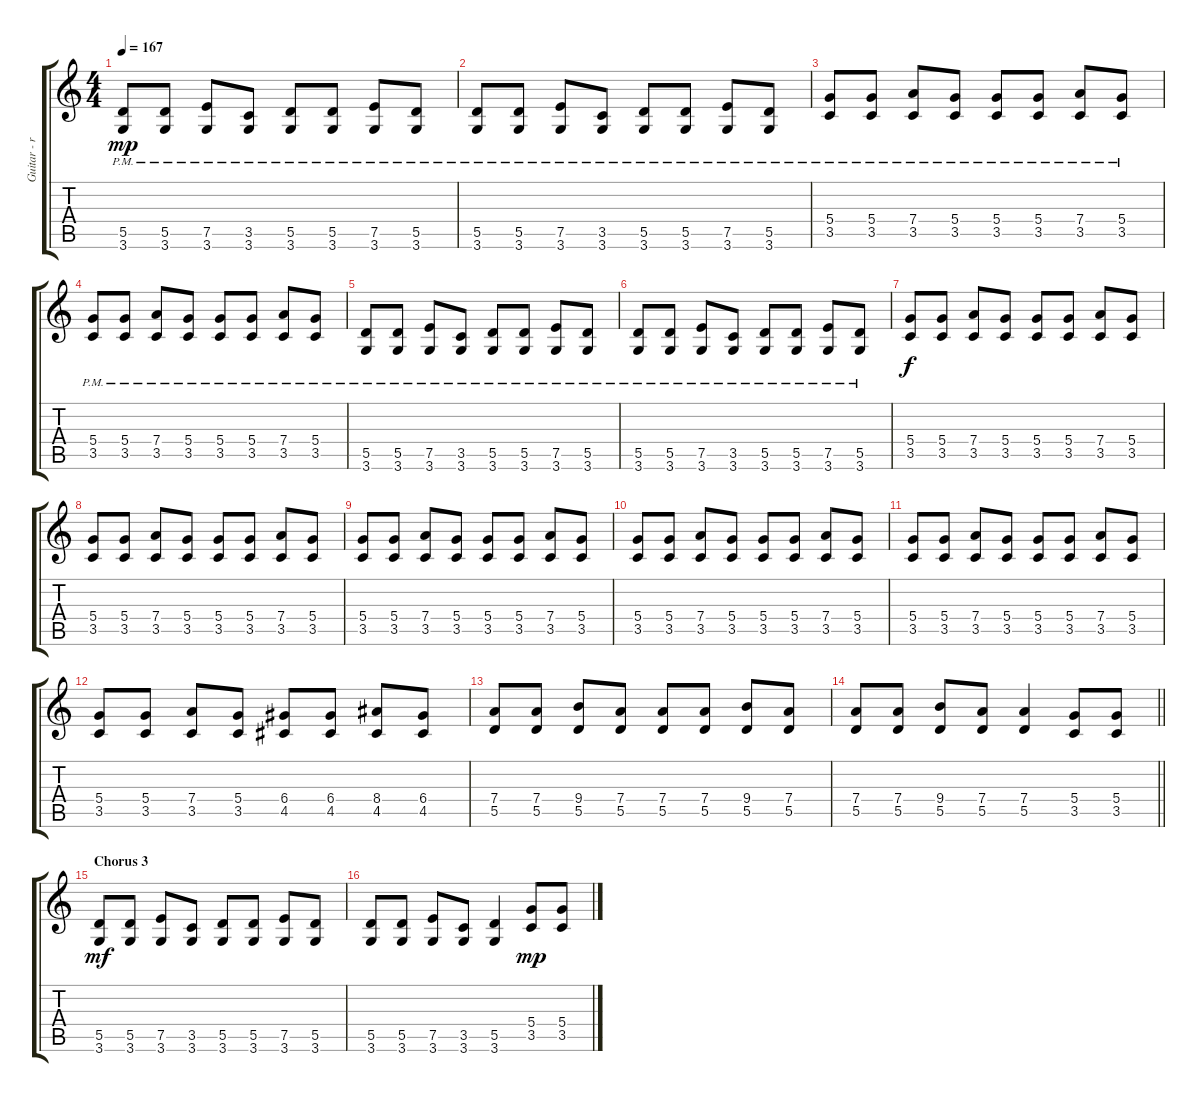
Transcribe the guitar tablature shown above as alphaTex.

\track ("Guitar - right" "Guitar - r") {instrument overdrivenguitar}
\staff {score tabs}
\tuning (E4 B3 G3 D3 A2 E2) {hide}
\ts (4 4)
\tempo 167
\clef g2
\ks aminor
(5.5{pm} 3.6{pm}).8{dy mp} (5.5{pm} 3.6{pm}).8 (7.5{pm} 3.6{pm}).8 (3.5{pm} 3.6{pm}).8 (5.5{pm} 3.6{pm}).8 (5.5{pm} 3.6{pm}).8 (7.5{pm} 3.6{pm}).8 (5.5{pm} 3.6{pm}).8 |
(5.5{pm} 3.6{pm}).8 (5.5{pm} 3.6{pm}).8 (7.5{pm} 3.6{pm}).8 (3.5{pm} 3.6{pm}).8 (5.5{pm} 3.6{pm}).8 (5.5{pm} 3.6{pm}).8 (7.5{pm} 3.6{pm}).8 (5.5{pm} 3.6{pm}).8 |
(5.4{pm} 3.5{pm}).8 (5.4{pm} 3.5{pm}).8 (7.4{pm} 3.5{pm}).8 (5.4{pm} 3.5{pm}).8 (5.4{pm} 3.5{pm}).8 (5.4{pm} 3.5{pm}).8 (7.4{pm} 3.5{pm}).8 (5.4{pm} 3.5{pm}).8 |
(5.4{pm} 3.5{pm}).8 (5.4{pm} 3.5{pm}).8 (7.4{pm} 3.5{pm}).8 (5.4{pm} 3.5{pm}).8 (5.4{pm} 3.5{pm}).8 (5.4{pm} 3.5{pm}).8 (7.4{pm} 3.5{pm}).8 (5.4{pm} 3.5{pm}).8 |
(5.5{pm} 3.6{pm}).8 (5.5{pm} 3.6{pm}).8 (7.5{pm} 3.6{pm}).8 (3.5{pm} 3.6{pm}).8 (5.5{pm} 3.6{pm}).8 (5.5{pm} 3.6{pm}).8 (7.5{pm} 3.6{pm}).8 (5.5{pm} 3.6{pm}).8 |
(5.5{pm} 3.6{pm}).8 (5.5{pm} 3.6{pm}).8 (7.5{pm} 3.6{pm}).8 (3.5{pm} 3.6{pm}).8 (5.5{pm} 3.6{pm}).8 (5.5{pm} 3.6{pm}).8 (7.5{pm} 3.6{pm}).8 (5.5{pm} 3.6{pm}).8 |
(5.4 3.5).8{dy f volume 5} (5.4 3.5).8 (7.4 3.5).8 (5.4 3.5).8 (5.4 3.5).8 (5.4 3.5).8 (7.4 3.5).8 (5.4 3.5).8 |
(5.4 3.5).8 (5.4 3.5).8 (7.4 3.5).8 (5.4 3.5).8 (5.4 3.5).8 (5.4 3.5).8 (7.4 3.5).8 (5.4 3.5).8 |
(5.4 3.5).8 (5.4 3.5).8 (7.4 3.5).8 (5.4 3.5).8 (5.4 3.5).8 (5.4 3.5).8 (7.4 3.5).8 (5.4 3.5).8 |
(5.4 3.5).8 (5.4 3.5).8 (7.4 3.5).8 (5.4 3.5).8 (5.4 3.5).8 (5.4 3.5).8 (7.4 3.5).8 (5.4 3.5).8 |
(5.4 3.5).8 (5.4 3.5).8 (7.4 3.5).8 (5.4 3.5).8 (5.4 3.5).8 (5.4 3.5).8 (7.4 3.5).8 (5.4 3.5).8 |
(5.4 3.5).8 (5.4 3.5).8 (7.4 3.5).8 (5.4 3.5).8 (6.4 4.5).8 (6.4 4.5).8 (8.4 4.5).8 (6.4 4.5).8 |
(7.4 5.5).8 (7.4 5.5).8 (9.4 5.5).8 (7.4 5.5).8 (7.4 5.5).8 (7.4 5.5).8 (9.4 5.5).8 (7.4 5.5).8 |
\barLineRight lightlight
(7.4 5.5).8 (7.4 5.5).8 (9.4 5.5).8 (7.4 5.5).8 (7.4 5.5).4 (5.4 3.5).8 (5.4 3.5).8 |
\section ("" "Chorus 3")
(5.5 3.6).8{dy mf} (5.5 3.6).8 (7.5 3.6).8 (3.5 3.6).8 (5.5 3.6).8 (5.5 3.6).8 (7.5 3.6).8 (5.5 3.6).8 |
(5.5 3.6).8 (5.5 3.6).8 (7.5 3.6).8 (3.5 3.6).8 (5.5 3.6).4 (5.4 3.5).8{dy mp} (5.4 3.5).8
